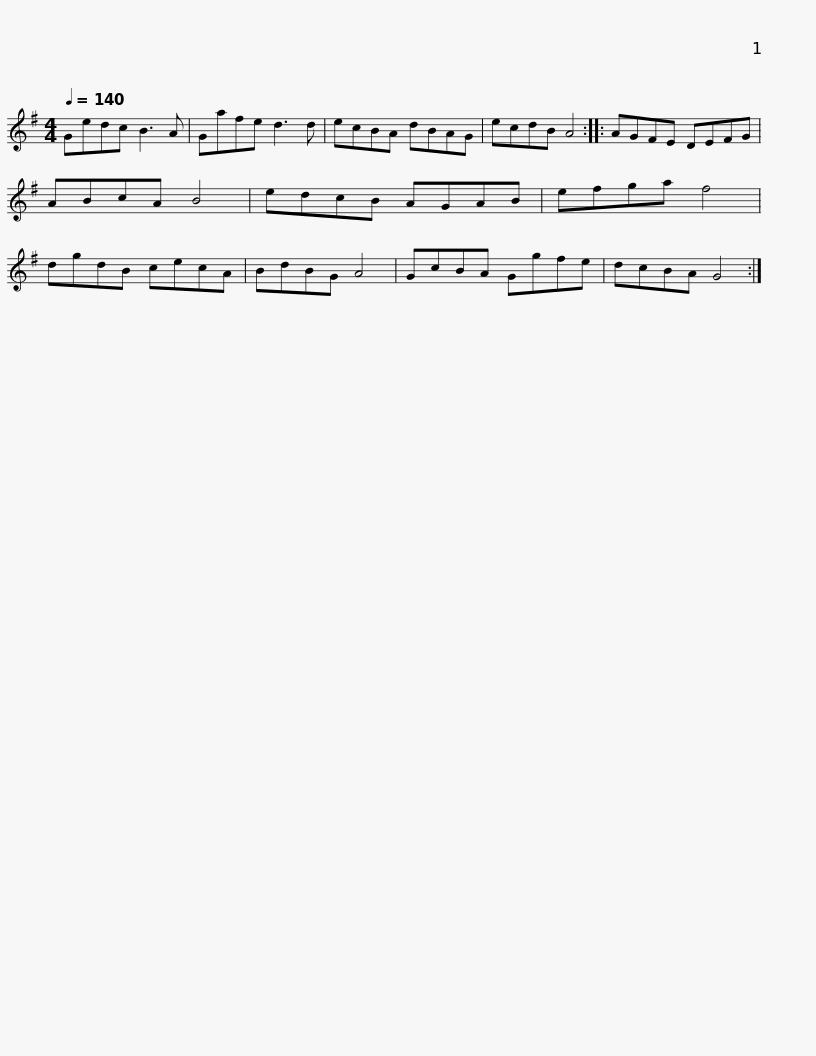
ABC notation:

X:1
L:1/8
Q:1/4=140
M:4/4
I:linebreak $
K:G
V:1 treble
V:1
 Gedc B3 A | Gafe d3 d | ecBA dBAG | ecdB A4 :: AGFE DEFG | %5
 ABcA B4 |$ edcB AGAB | efga f4 | dgdB cecA | BdBG A4 | %10
 GcBA Ggfe | dcBA G4 :| %12
